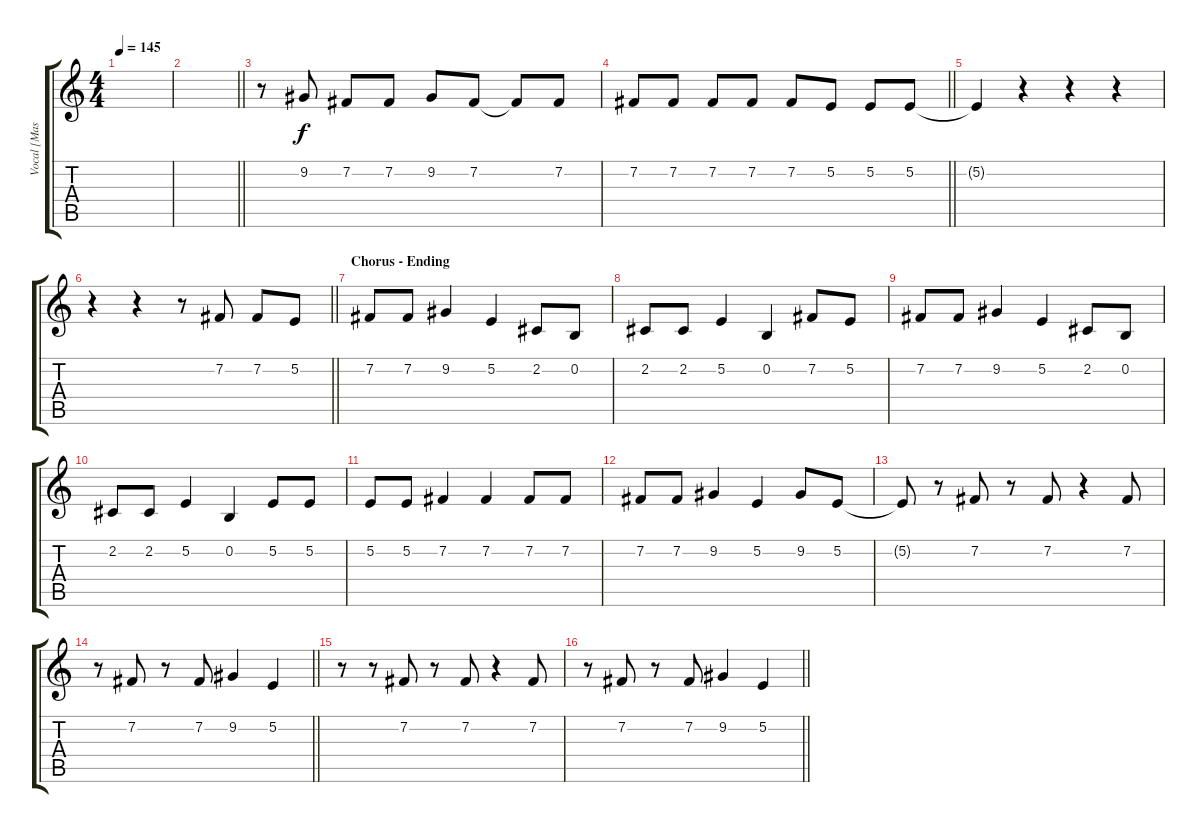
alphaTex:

\track ("Vocal [Mason Musso]" "Vocal [Mas") {instrument flute}
\staff {score tabs}
\tuning (E4 B3 G3 D3 A2 E2) {hide}
\ts (4 4)
\tempo 145
\clef g2
\ks c
|
\barLineRight lightlight
|
r.8 9.2.8 7.2.8 7.2.8 9.2.8 7.2.8 7.2{t}.8 7.2.8 |
\barLineRight lightlight
7.2.8 7.2.8 7.2.8 7.2.8 7.2.8 5.2.8 5.2.8 5.2.8 |
5.2{t}.4 r.4 r.4 r.4 |
\barLineRight lightlight
r.4 r.4 r.8 7.2.8 7.2.8 5.2.8 |
\section ("" "Chorus - Ending")
7.2.8 7.2.8 9.2.4 5.2.4 2.2.8 0.2.8 |
2.2.8 2.2.8 5.2.4 0.2.4 7.2.8 5.2.8 |
7.2.8 7.2.8 9.2.4 5.2.4 2.2.8 0.2.8 |
2.2.8 2.2.8 5.2.4 0.2.4 5.2.8 5.2.8 |
5.2.8 5.2.8 7.2.4 7.2.4 7.2.8 7.2.8 |
7.2.8 7.2.8 9.2.4 5.2.4 9.2.8 5.2.8 |
5.2{t}.8 r.8 7.2.8 r.8 7.2.8 r.4 7.2.8 |
\barLineRight lightlight
r.8 7.2.8 r.8 7.2.8 9.2.4 5.2.4 |
r.8 r.8 7.2.8 r.8 7.2.8 r.4 7.2.8 |
\barLineRight lightlight
r.8 7.2.8 r.8 7.2.8 9.2.4 5.2.4
